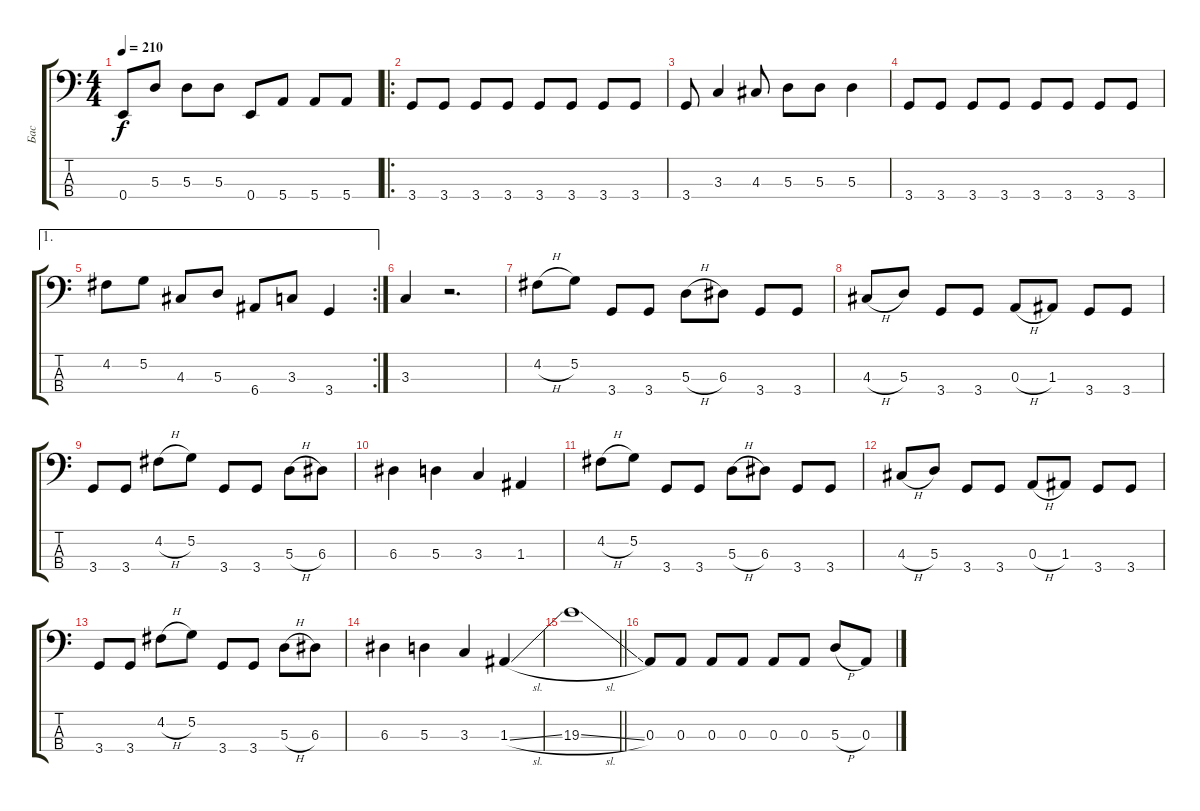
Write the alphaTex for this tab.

\track ("Бас" "Бас") {instrument electricbasspick}
\staff {score tabs}
\tuning (G2 D2 A1 E1) {hide}
\ts (4 4)
\tempo 210
\clef f4
\ks c
0.4.8{dy f} 5.3.8 5.3.8 5.3.8 0.4.8 5.4.8 5.4.8 5.4.8 |
\ro
3.4.8 3.4.8 3.4.8 3.4.8 3.4.8 3.4.8 3.4.8 3.4.8 |
3.4.8 3.3.4 4.3.8 5.3.8 5.3.8 5.3.4 |
3.4.8 3.4.8 3.4.8 3.4.8 3.4.8 3.4.8 3.4.8 3.4.8 |
\ae 1
\rc 2
4.2.8 5.2.8 4.3.8 5.3.8 6.4.8 3.3.8 3.4.4 |
3.3.4 r.2{d} |
4.2{h}.8 5.2.8 3.4.8 3.4.8 5.3{h}.8 6.3.8 3.4.8 3.4.8 |
4.3{h}.8 5.3.8 3.4.8 3.4.8 0.3{h}.8 1.3.8 3.4.8 3.4.8 |
3.4.8 3.4.8 4.2{h}.8 5.2.8 3.4.8 3.4.8 5.3{h}.8 6.3.8 |
6.3.4 5.3.4 3.3.4 1.3.4 |
4.2{h}.8 5.2.8 3.4.8 3.4.8 5.3{h}.8 6.3.8 3.4.8 3.4.8 |
4.3{h}.8 5.3.8 3.4.8 3.4.8 0.3{h}.8 1.3.8 3.4.8 3.4.8 |
3.4.8 3.4.8 4.2{h}.8 5.2.8 3.4.8 3.4.8 5.3{h}.8 6.3.8 |
6.3.4 5.3.4 3.3.4 1.3{sl}.4 |
\barLineRight lightlight
19.3{sl}.1 |
0.3.8 0.3.8 0.3.8 0.3.8 0.3.8 0.3.8 5.3{h}.8 0.3.8
